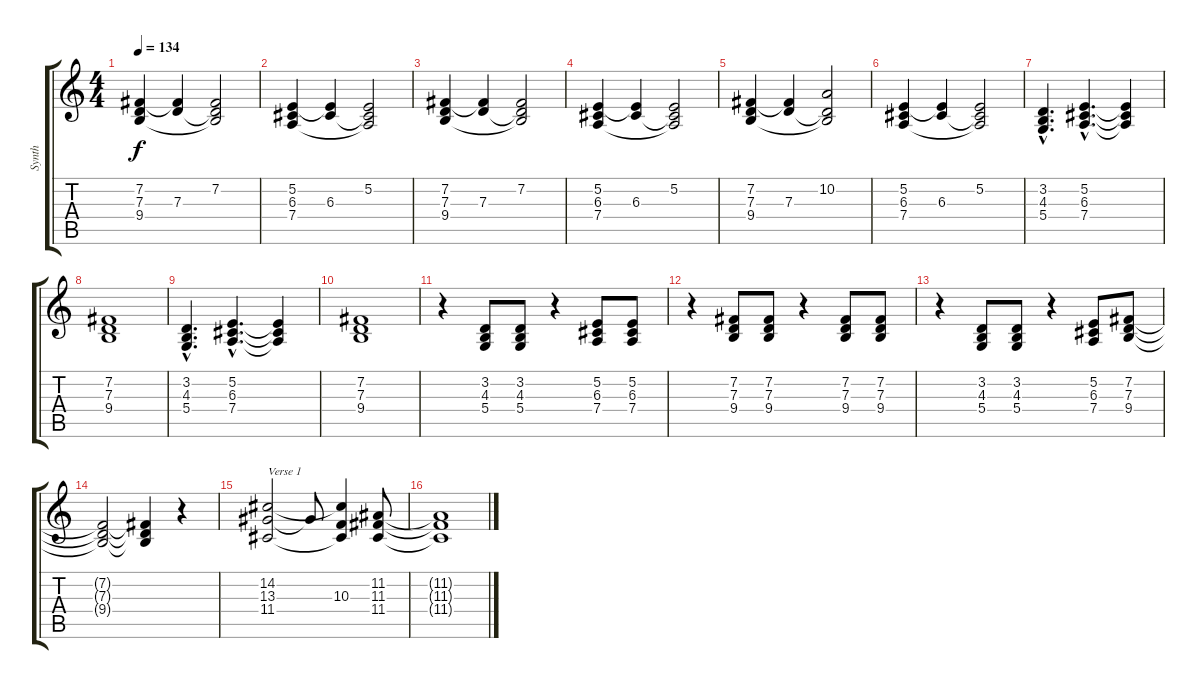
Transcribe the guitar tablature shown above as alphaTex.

\track ("Synth" "Synth") {instrument lead2sawtooth}
\staff {score tabs}
\tuning (E4 B3 G3 D3 A2 E2) {hide}
\ts (4 4)
\tempo 134
\clef g2
\ks c
(7.2 7.3 9.4).4{dy f} (7.2{t} 7.3).4 (7.2 7.3{t} 9.4{t}).2 |
(5.2 6.3 7.4).4 (5.2{t} 6.3).4 (5.2 6.3{t} 7.4{t}).2 |
(7.2 7.3 9.4).4 (7.2{t} 7.3).4 (7.2 7.3{t} 9.4{t}).2 |
(5.2 6.3 7.4).4 (5.2{t} 6.3).4 (5.2 6.3{t} 7.4{t}).2 |
(7.2 7.3 9.4).4 (7.2{t} 7.3).4 (10.2 7.3{t} 9.4{t}).2 |
(5.2 6.3 7.4).4 (5.2{t} 6.3).4 (5.2 6.3{t} 7.4{t}).2 |
(3.2{hac} 4.3{hac} 5.4{hac}).4{d} (5.2{hac} 6.3{hac} 7.4{hac}).4{d} (5.2{t} 6.3{t} 7.4{t}).4 |
(7.2 7.3 9.4).1 |
(3.2{hac} 4.3{hac} 5.4{hac}).4{d} (5.2{hac} 6.3{hac} 7.4{hac}).4{d} (5.2{t} 6.3{t} 7.4{t}).4 |
(7.2 7.3 9.4).1 |
r.4 (3.2 4.3 5.4).8 (3.2 4.3 5.4).8 r.4 (5.2 6.3 7.4).8 (5.2 6.3 7.4).8 |
r.4 (7.2 7.3 9.4).8 (7.2 7.3 9.4).8 r.4 (7.2 7.3 9.4).8 (7.2 7.3 9.4).8 |
r.4 (3.2 4.3 5.4).8 (3.2 4.3 5.4).8 r.4 (5.2 6.3 7.4).8 (7.2 7.3 9.4).8 |
(7.2{t} 7.3{t} 9.4{t}).2 (7.2{t} 7.3{t} 9.4{t}).4 r.4 |
(14.2 13.3 11.4).2{txt "Verse 1"} 13.3{t}.8 (14.2{t} 10.3 11.4{t}).4 (11.2 11.3 11.4).8 |
(11.2{t} 11.3{t} 11.4{t}).1
